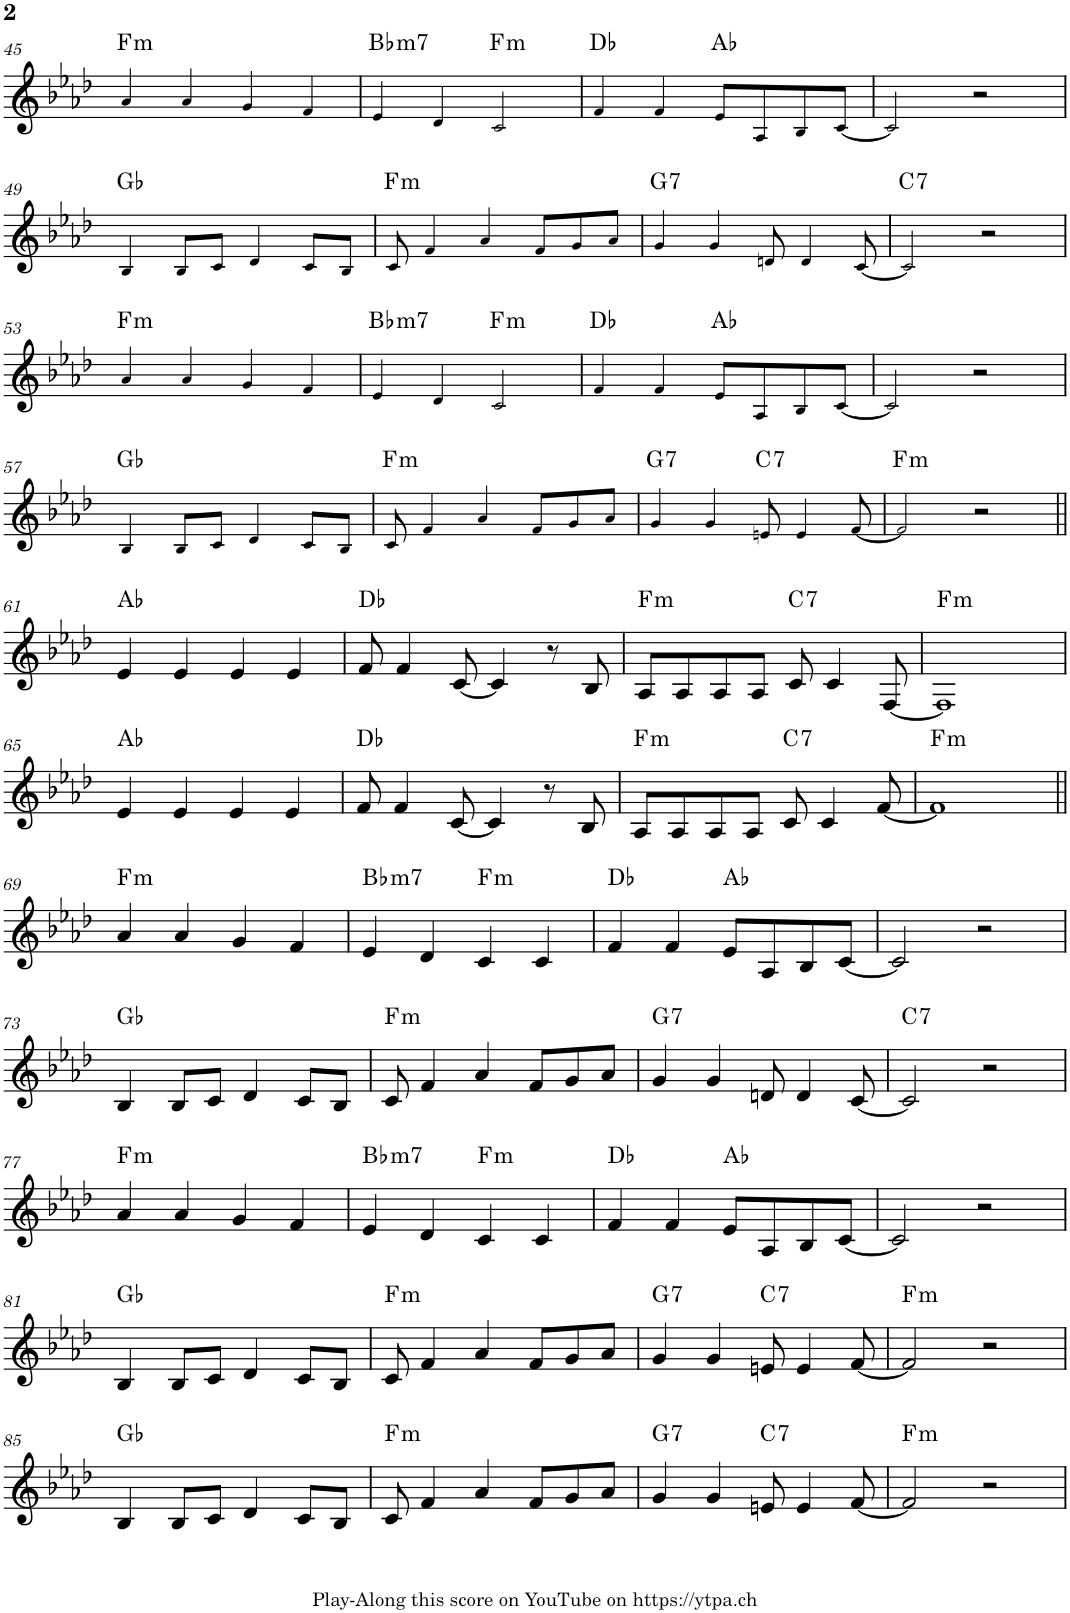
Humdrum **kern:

**kern	**harte
*part1	*part1
*staff1	*
*I"Piano	*
*I'Pno.	*
!!LO:PB:g=z
*clefG2	*
*k[b-e-a-d-]	*
*M4/4	*
=45	=45
!	!LO:H:kt=m
4a-!/	F:min
4a-!/	.
4g!/	.
4f!/	.
=46	=46
!	!LO:H:kt=m7
4e-!/	Bb:min7
4d-!/	.
!	!LO:H:kt=m
2c!/	F:min
=47	=47
4f!/	Db:maj
4f!/	.
8e-!/L	Ab:maj
8A-!/	.
8B-!/	.
[8c!/J	.
=48	=48
2c!/]	.
2r	.
!!LO:LB:g=z
=49	=49
4B-!/	Gb:maj
8B-!/L	.
8c!/J	.
4d-!/	.
8c!/L	.
8B-!/J	.
=50	=50
!	!LO:H:kt=m
8c!/	F:min
4f!/	.
4a-!/	.
8f!/L	.
8g!/	.
8a-!/J	.
=51	=51
!	!LO:H:kt=7
4g!/	G:7
4g!/	.
8dn!/	.
4d!/	.
[8c!/	.
=52	=52
!	!LO:H:kt=7
2c!/]	C:7
2r	.
!!LO:LB:g=z
=53	=53
!	!LO:H:kt=m
4a-!/	F:min
4a-!/	.
4g!/	.
4f!/	.
=54	=54
!	!LO:H:kt=m7
4e-!/	Bb:min7
4d-!/	.
!	!LO:H:kt=m
2c!/	F:min
=55	=55
4f!/	Db:maj
4f!/	.
8e-!/L	Ab:maj
8A-!/	.
8B-!/	.
[8c!/J	.
=56	=56
2c!/]	.
2r	.
!!LO:LB:g=z
=57	=57
4B-!/	Gb:maj
8B-!/L	.
8c!/J	.
4d-!/	.
8c!/L	.
8B-!/J	.
=58	=58
!	!LO:H:kt=m
8c!/	F:min
4f!/	.
4a-!/	.
8f!/L	.
8g!/	.
8a-!/J	.
=59	=59
!	!LO:H:kt=7
4g!/	G:7
4g!/	.
!	!LO:H:kt=7
8en!/	C:7
4e!/	.
[8f!/	.
=60	=60
!	!LO:H:kt=m
2f!/]	F:min
2r	.
!!LO:LB:g=z
=61||	=61||
4e-/	Ab:maj
4e-/	.
4e-/	.
4e-/	.
=62	=62
8f/	Db:maj
4f/	.
[8c/	.
4c/]	.
8r	.
8B-/	.
=63	=63
!	!LO:H:kt=m
8A-/L	F:min
8A-/	.
8A-/	.
8A-/J	.
!	!LO:H:kt=7
8c/	C:7
4c/	.
[8F/	.
=64	=64
!	!LO:H:kt=m
1F]	F:min
!!LO:LB:g=z
=65	=65
4e-/	Ab:maj
4e-/	.
4e-/	.
4e-/	.
=66	=66
8f/	Db:maj
4f/	.
[8c/	.
4c/]	.
8r	.
8B-/	.
=67	=67
!	!LO:H:kt=m
8A-/L	F:min
8A-/	.
8A-/	.
8A-/J	.
!	!LO:H:kt=7
8c/	C:7
4c/	.
[8f/	.
=68	=68
!	!LO:H:kt=m
1f]	F:min
!!LO:LB:g=z
=69||	=69||
!	!LO:H:kt=m
4a-/	F:min
4a-/	.
4g/	.
4f/	.
=70	=70
!	!LO:H:kt=m7
4e-/	Bb:min7
4d-/	.
!	!LO:H:kt=m
4c/	F:min
4c/	.
=71	=71
4f/	Db:maj
4f/	.
8e-/L	Ab:maj
8A-/	.
8B-/	.
[8c/J	.
=72	=72
2c/]	.
2r	.
!!LO:LB:g=z
=73	=73
4B-/	Gb:maj
8B-/L	.
8c/J	.
4d-/	.
8c/L	.
8B-/J	.
=74	=74
!	!LO:H:kt=m
8c/	F:min
4f/	.
4a-/	.
8f/L	.
8g/	.
8a-/J	.
=75	=75
!	!LO:H:kt=7
4g/	G:7
4g/	.
8dn/	.
4d/	.
[8c/	.
=76	=76
!	!LO:H:kt=7
2c/]	C:7
2r	.
!!LO:LB:g=z
=77	=77
!	!LO:H:kt=m
4a-/	F:min
4a-/	.
4g/	.
4f/	.
=78	=78
!	!LO:H:kt=m7
4e-/	Bb:min7
4d-/	.
!	!LO:H:kt=m
4c/	F:min
4c/	.
=79	=79
4f/	Db:maj
4f/	.
8e-/L	Ab:maj
8A-/	.
8B-/	.
[8c/J	.
=80	=80
2c/]	.
2r	.
!!LO:LB:g=z
=81	=81
4B-/	Gb:maj
8B-/L	.
8c/J	.
4d-/	.
8c/L	.
8B-/J	.
=82	=82
!	!LO:H:kt=m
8c/	F:min
4f/	.
4a-/	.
8f/L	.
8g/	.
8a-/J	.
=83	=83
!	!LO:H:kt=7
4g/	G:7
4g/	.
!	!LO:H:kt=7
8en/	C:7
4e/	.
[8f/	.
=84	=84
!	!LO:H:kt=m
2f/]	F:min
2r	.
!!LO:LB:g=z
=85	=85
4B-/	Gb:maj
8B-/L	.
8c/J	.
4d-/	.
8c/L	.
8B-/J	.
=86	=86
!	!LO:H:kt=m
8c/	F:min
4f/	.
4a-/	.
8f/L	.
8g/	.
8a-/J	.
=87	=87
!	!LO:H:kt=7
4g/	G:7
4g/	.
!	!LO:H:kt=7
8en/	C:7
4e/	.
[8f/	.
=88	=88
!	!LO:H:kt=m
2f/]	F:min
2r	.
=	=
*-	*-
